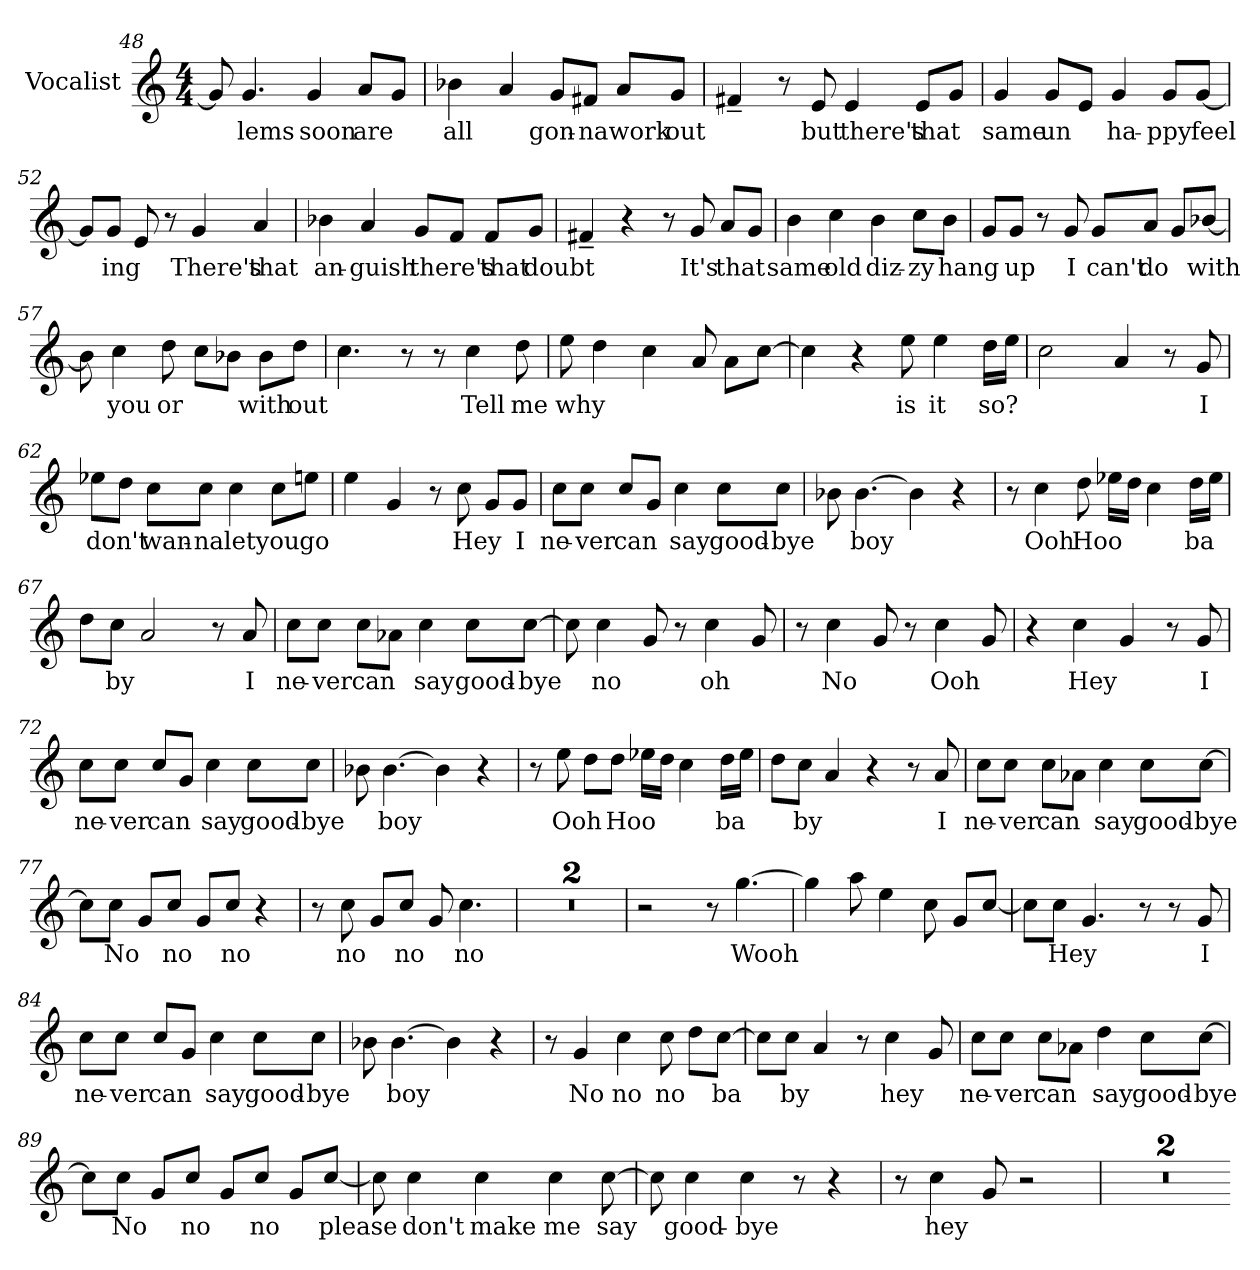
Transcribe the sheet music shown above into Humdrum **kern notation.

**kern	**text
*part1	*part1
*staff1	*staff1
*I"Vocalist	*
*clefG2	*
*M4/4	*
=48	=48
8g]	_
4.g	-lems
4g	soon
8a/L	are
8g/J	_
=49	=49
4b-X	all
4a	_
8g/L	gon-
8f#X/J	-na
8a/L	work
8g/J	out
=50	=50
4f#X~	_
8r	.
8e	but
4e	there's
8e/L	that
8g/J	_
=51	=51
4g	same
8g/L	un-
8e/J	_
4g	-ha-
8g/L	-ppy
[8g/J	feel-
=52	=52
8g/L]	_
8g/J	-ing
8e	_
8r	.
4g	There's
4a	that
=53	=53
4b-X	an-
4a	-guish
8g/L	there's
8f/J	_
8f/L	that
8g/J	doubt
=54	=54
4f#X~	_
4r	.
8r	.
8g	It's
8a/L	that
8g/J	_
=55	=55
4b	same
4cc	old
4b	diz-
8cc\L	-zy
8b\J	hang-
=56	=56
8g/L	_
8g/J	-up
8r	.
8g	I
8g/L	can't
8a/J	do
8g/L	_
[8b-X/J	with
=57	=57
8b-]	_
4cc	you
8dd	or
8cc\L	_
8b-X\J	_
8b-\L	with
8dd\J	out
=58	=58
4.cc	_
8r	.
8r	.
4cc	Tell
8dd	me
=59	=59
8ee	why
4dd	_
4cc	_
8a	_
8a\L	_
[8cc\J	_
=60	=60
4cc]	_
4r	.
8ee	is
4ee	it
16dd\LL	so?
16ee\JJ	_
=61	=61
2cc	_
4a	_
8r	.
8g	I
=62	=62
8ee-X\L	don't
8dd\J	_
8cc\L	wan-
8cc\J	-na
4cc	let
8cc\L	you
8een\J	go
=63	=63
4ee	_
4g	_
8r	.
8cc	Hey
8g/L	_
8g/J	I
=64	=64
8cc\L	ne-
8cc\J	-ver
8cc/L	can
8g/J	_
4cc	say
8cc\L	good-
8cc\J	-bye
=65	=65
8b-X	_
[4.b-	boy
4b-]	_
4r	.
=66	=66
8r	.
4cc	Ooh
8dd	Hoo
16ee-X\LL	_
16dd\JJ	_
4cc	_
16dd\LL	ba-
16ee-\JJ	_
=67	=67
8dd\L	_
8cc\J	-by
2a	_
8r	.
8a	I
=68	=68
8cc\L	ne-
8cc\J	-ver
8cc\L	can
8a-X\J	_
4cc	say
8cc\L	good-
[8cc\J	-bye
=69	=69
8cc]	_
4cc	no
8g	_
8r	.
4cc	oh
8g	_
=70	=70
8r	.
4cc	No
8g	_
8r	.
4cc	Ooh
8g	_
=71	=71
4r	.
4cc	Hey
4g	_
8r	.
8g	I
=72	=72
8cc\L	ne-
8cc\J	-ver
8cc/L	can
8g/J	_
4cc	say
8cc\L	good-
8cc\J	-bye
=73	=73
8b-X	_
[4.b-	boy
4b-]	_
4r	.
=74	=74
8r	.
8ee	Ooh
8dd\L	_
8dd\J	Hoo
16ee-X\LL	_
16dd\JJ	_
4cc	_
16dd\LL	ba-
16ee-\JJ	_
=75	=75
8dd\L	_
8cc\J	-by
4a	_
4r	.
8r	.
8a	I
=76	=76
8cc\L	ne-
8cc\J	-ver
8cc\L	can
8a-X\J	_
4cc	say
8cc\L	good-
[8cc\J	-bye
=77	=77
8cc\L]	_
8cc\J	No
8g/L	_
8cc/J	no
8g/L	_
8cc/J	no
4r	.
=78	=78
8r	.
8cc	no
8g/L	_
8cc/J	no
8g	_
4.cc	no
=79	=79
1r	.
=80	=80
1r	.
=81	=81
2r	.
8r	.
[4.gg	Wooh
=82	=82
4gg]	_
8aa	_
4ee	_
8cc	_
8g/L	_
[8cc/J	_
=83	=83
8cc\L]	_
8cc\J	Hey
4.g	_
8r	.
8r	.
8g	I
=84	=84
8cc\L	ne-
8cc\J	-ver
8cc/L	can
8g/J	_
4cc	say
8cc\L	good-
8cc\J	-bye
=85	=85
8b-X	_
[4.b-	boy
4b-]	_
4r	.
=86	=86
8r	.
4g	No
4cc	no
8cc	no
8dd\L	_
[8cc\J	ba-
=87	=87
8cc\L]	_
8cc\J	-by
4a	_
8r	.
4cc	hey
8g	_
=88	=88
8cc\L	ne-
8cc\J	-ver
8cc\L	can
8a-X\J	_
4dd	say
8cc\L	good-
[8cc\J	-bye
=89	=89
8cc\L]	_
8cc\J	No
8g/L	_
8cc/J	no
8g/L	_
8cc/J	no
8g/L	_
[8cc/J	please
=90	=90
8cc]	_
4cc	don't
4cc	make
4cc	me
[8cc	say
=91	=91
8cc]	_
4cc	good-
4cc	-bye
8r	.
4r	.
=92	=92
8r	.
4cc	hey
8g	_
2r	.
=93	=93
1r	.
=94	=94
1r	.
=-	=-
*-	*-
